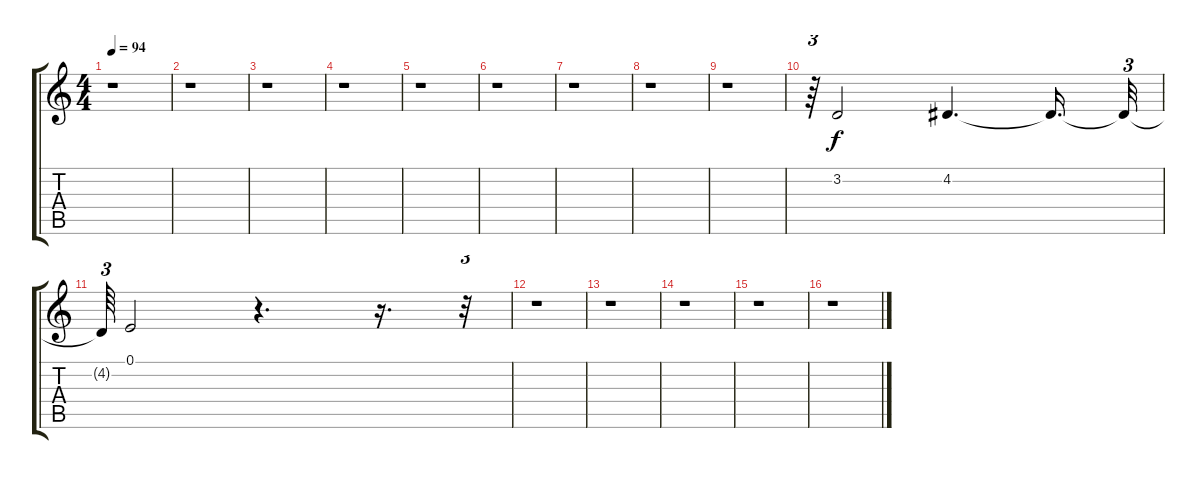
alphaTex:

\track "" {instrument voiceoohs}
\staff {score tabs}
\tuning (E4 B3 G3 D3 A2 E2) {hide}
\ts (4 4)
\tempo 94
\clef g2
\ks c
r.1{dy f} |
r.1 |
r.1 |
r.1 |
r.1 |
r.1 |
r.1 |
r.1 |
r.1 |
r.64{tu (3 2)} 3.2.2 4.2.4{d} 4.2{t}.16{d} 4.2{t}.32{tu (3 2)} |
4.2{t}.64{tu (3 2)} 0.1.2 r.4{d} r.16{d} r.32{tu (3 2)} |
r.1 |
r.1 |
r.1 |
r.1 |
r.1
